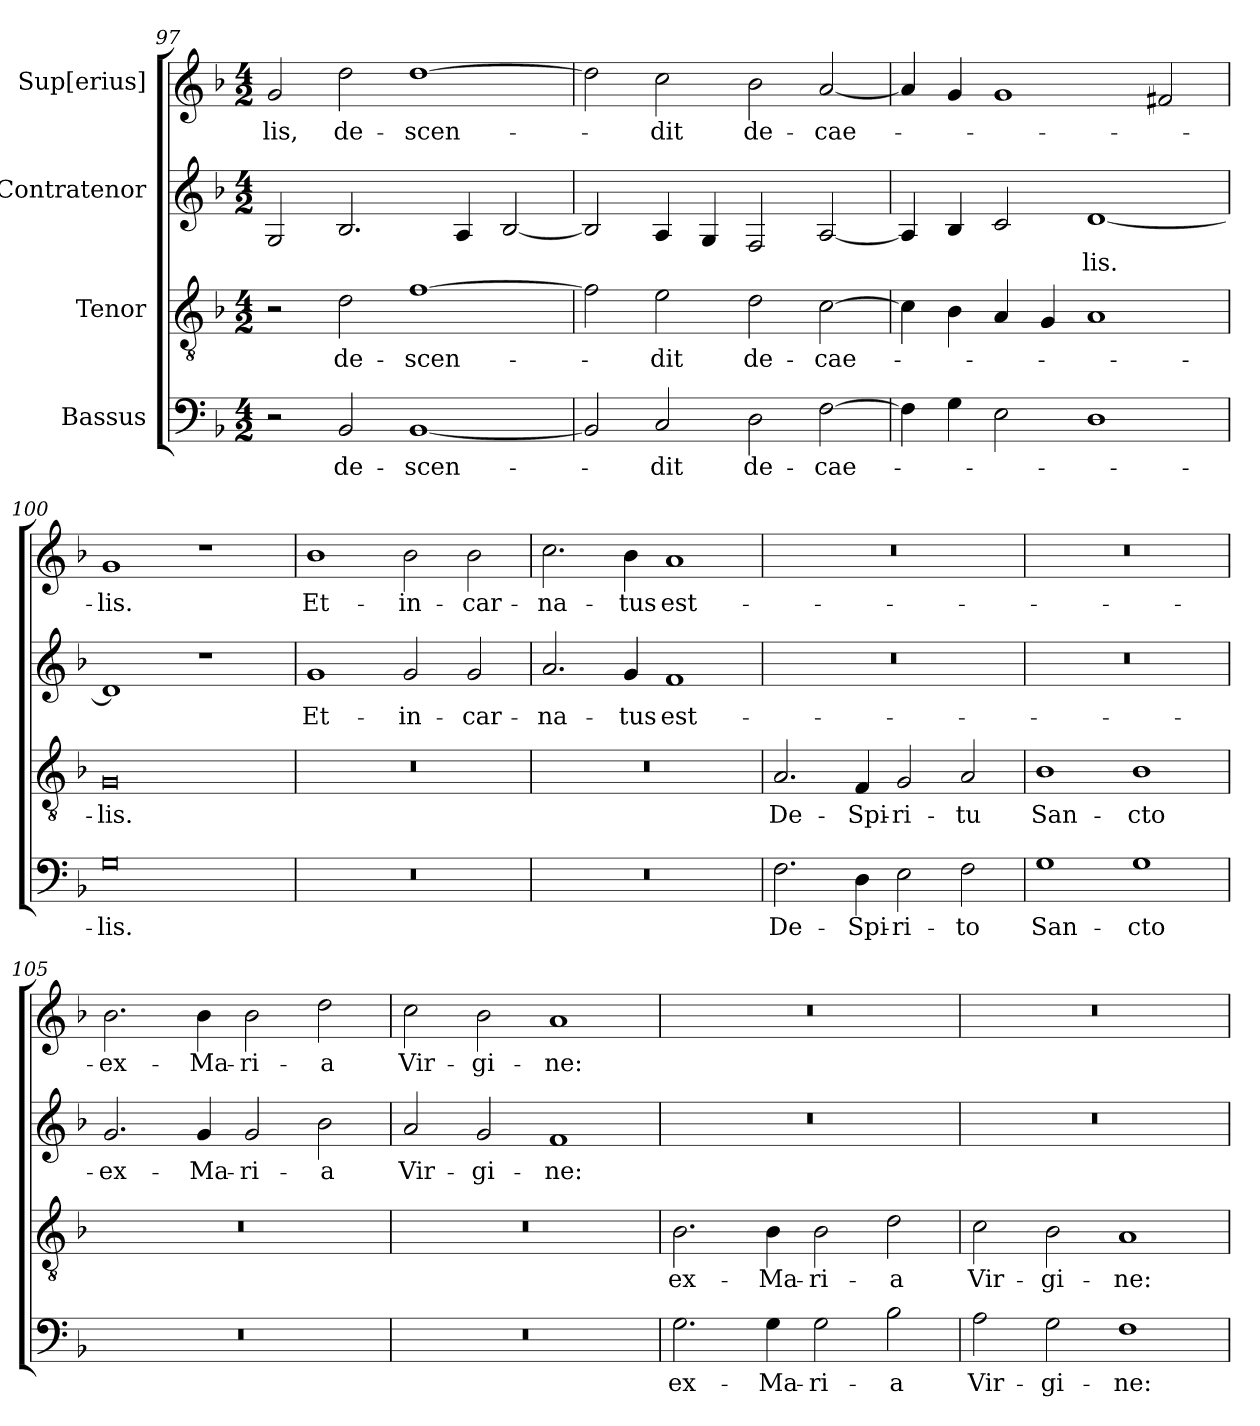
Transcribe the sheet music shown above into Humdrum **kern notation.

**kern	**text	**kern	**text	**kern	**text	**kern	**text
*part4	*part4	*part3	*part3	*part2	*part2	*part1	*part1
*staff4	*staff4	*staff3	*staff3	*staff2	*staff2	*staff1	*staff1
*I"Bassus	*	*I"Tenor	*	*I"Contratenor	*	*I"Sup[erius]	*
*clefF4	*	*clefGv2	*	*clefG2	*	*clefG2	*
*k[b-]	*	*k[b-]	*	*k[b-]	*	*k[b-]	*
*M4/2	*	*M4/2	*	*M4/2	*	*M4/2	*
=97	=97	=97	=97	=97	=97	=97	=97
2r	.	2r	.	2G/	.	2g/	-lis,
2BB-/	de-	2d\	de-	2.B-/	.	2dd\	de-
[1BB-/	-scen-	[1f\	-scen-	.	.	[1dd\	-scen-
.	.	.	.	4A/	.	.	.
.	.	.	.	[2B-/	.	.	.
=98	=98	=98	=98	=98	=98	=98	=98
2BB-/]	.	2f\]	.	2B-/]	.	2dd\]	.
2C/	-dit	2e\	-dit	4A/	.	2cc\	-dit
.	.	.	.	4G/	.	.	.
2D\	de-	2d\	de-	2F/	.	2b-\	de-
[2F\	cae-	[2c\	cae-	[2A/	.	[2a/	cae-
=99	=99	=99	=99	=99	=99	=99	=99
4F\]	.	4c\]	.	4A/]	.	4a/]	.
4G\	.	4B-\	.	4B-/	.	4g/	.
2E\	.	4A/	.	2c/	.	1g/	.
.	.	4G/	.	.	.	.	.
1D\	.	1A/	.	[1d/	-lis.	.	.
.	.	.	.	.	.	2f#X/	.
=100	=100	=100	=100	=100	=100	=100	=100
0G\	-lis.	0G/	-lis.	1d/]	.	1g/	-lis.
.	.	.	.	1r	.	1r	.
=101	=101	=101	=101	=101	=101	=101	=101
0r	.	0r	.	1g/	Et-	1b-\	Et-
.	.	.	.	2g/	in-	2b-\	in-
.	.	.	.	2g/	-car-	2b-\	-car-
=102	=102	=102	=102	=102	=102	=102	=102
0r	.	0r	.	2.a/	-na-	2.cc\	-na-
.	.	.	.	4g/	-tus	4b-\	-tus
.	.	.	.	1f/	est-	1a/	est-
=103	=103	=103	=103	=103	=103	=103	=103
2.F\	De-	2.A/	De-	0r	.	0r	.
4D\	Spi-	4F/	Spi-	.	.	.	.
2E\	-ri-	2G/	-ri-	.	.	.	.
2F\	-to	2A/	-tu	.	.	.	.
=104	=104	=104	=104	=104	=104	=104	=104
1G\	San-	1B-\	San-	0r	.	0r	.
1G\	-cto	1B-\	-cto	.	.	.	.
=105	=105	=105	=105	=105	=105	=105	=105
0r	.	0r	.	2.g/	ex-	2.b-\	ex-
.	.	.	.	4g/	Ma-	4b-\	Ma-
.	.	.	.	2g/	-ri-	2b-\	-ri-
.	.	.	.	2b-\	-a	2dd\	-a
=106	=106	=106	=106	=106	=106	=106	=106
0r	.	0r	.	2a/	Vir-	2cc\	Vir-
.	.	.	.	2g/	-gi-	2b-\	-gi-
.	.	.	.	1f/	-ne:	1a/	-ne:
=107	=107	=107	=107	=107	=107	=107	=107
2.G\	ex-	2.B-\	ex-	0r	.	0r	.
4G\	Ma-	4B-\	Ma-	.	.	.	.
2G\	-ri-	2B-\	-ri-	.	.	.	.
2B-\	-a	2d\	-a	.	.	.	.
=108	=108	=108	=108	=108	=108	=108	=108
2A\	Vir-	2c\	Vir-	0r	.	0r	.
2G\	-gi-	2B-\	-gi-	.	.	.	.
1F\	-ne:	1A/	-ne:	.	.	.	.
=	=	=	=	=	=	=	=
*-	*-	*-	*-	*-	*-	*-	*-
